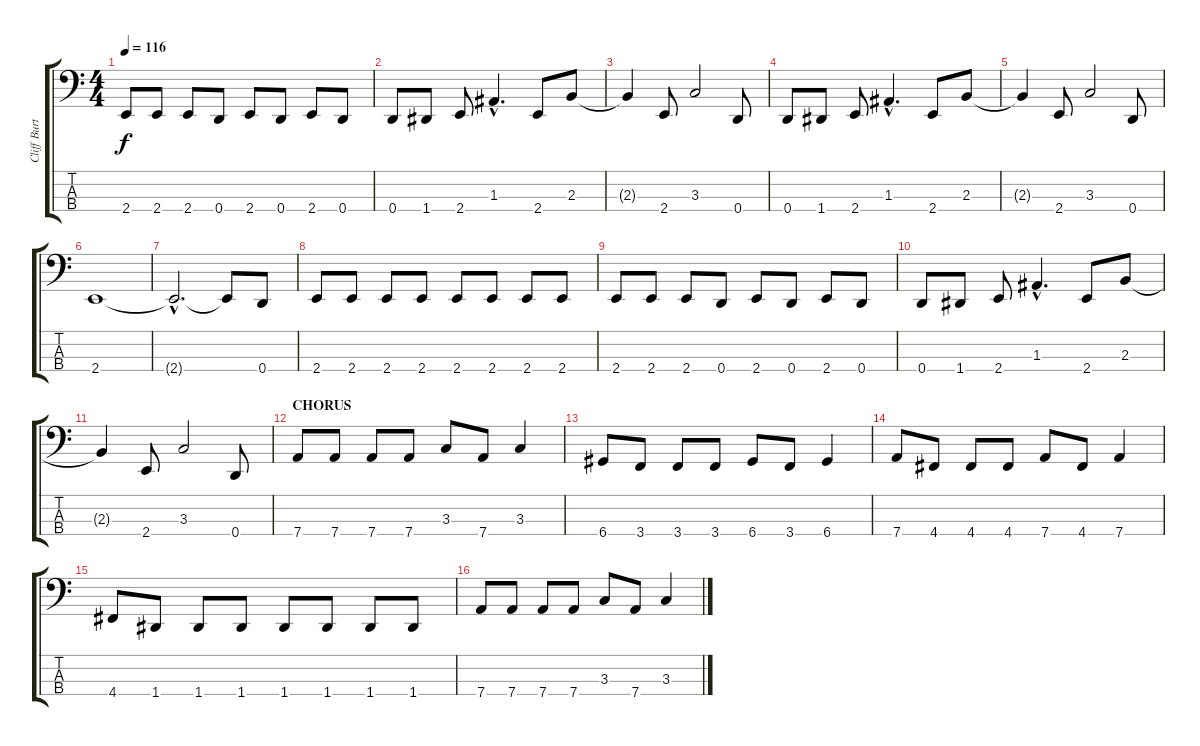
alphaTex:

\track ("Cliff Burton (Bass)" "Cliff Burt") {instrument electricbassfinger}
\staff {score tabs}
\tuning (G2 D2 A1 D1) {hide}
\ts (4 4)
\tempo 116
\clef f4
\ks c
2.4.8{dy f} 2.4.8 2.4.8 0.4.8 2.4.8 0.4.8 2.4.8 0.4.8 |
0.4.8 1.4.8 2.4.8 1.3{hac}.4{d} 2.4.8 2.3.8 |
2.3{t}.4 2.4.8 3.3.2 0.4.8 |
0.4.8 1.4.8 2.4.8 1.3{hac}.4{d} 2.4.8 2.3.8 |
2.3{t}.4 2.4.8 3.3.2 0.4.8 |
2.4.1 |
2.4{hac t}.2{d} 2.4{t}.8 0.4.8 |
2.4.8 2.4.8 2.4.8 2.4.8 2.4.8 2.4.8 2.4.8 2.4.8 |
2.4.8 2.4.8 2.4.8 0.4.8 2.4.8 0.4.8 2.4.8 0.4.8 |
0.4.8 1.4.8 2.4.8 1.3{hac}.4{d} 2.4.8 2.3.8 |
2.3{t}.4 2.4.8 3.3.2 0.4.8 |
\section ("" "CHORUS")
7.4.8 7.4.8 7.4.8 7.4.8 3.3.8 7.4.8 3.3.4 |
6.4.8 3.4.8 3.4.8 3.4.8 6.4.8 3.4.8 6.4.4 |
7.4.8 4.4.8 4.4.8 4.4.8 7.4.8 4.4.8 7.4.4 |
4.4.8 1.4.8 1.4.8 1.4.8 1.4.8 1.4.8 1.4.8 1.4.8 |
7.4.8 7.4.8 7.4.8 7.4.8 3.3.8 7.4.8 3.3.4
